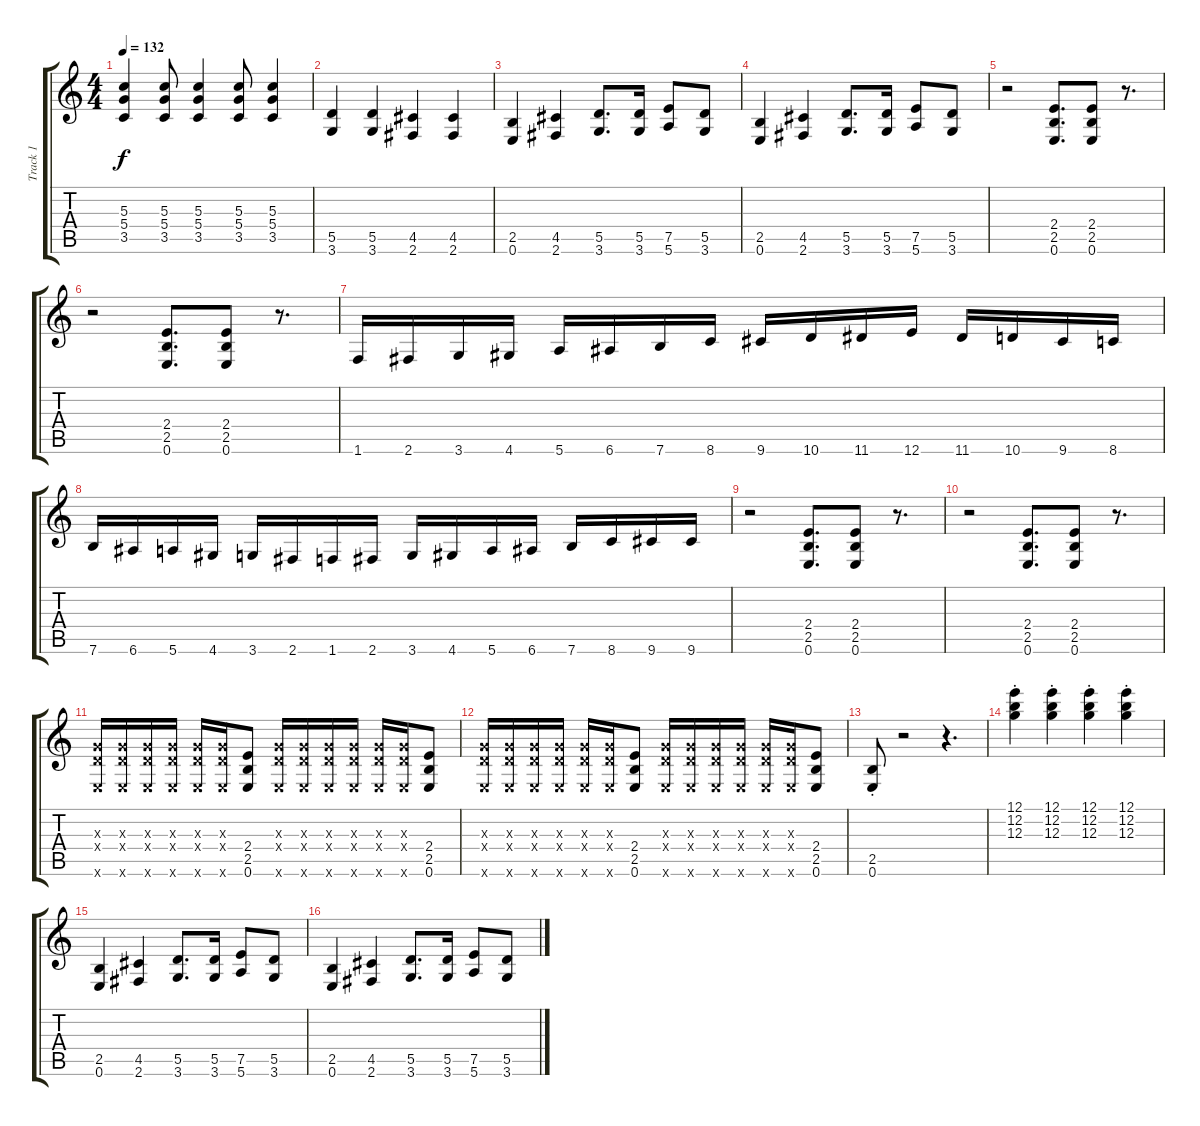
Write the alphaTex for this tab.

\track ("Track 1" "Track 1") {instrument distortionguitar}
\staff {score tabs}
\tuning (E4 B3 G3 D3 A2 E2) {hide}
\ts (4 4)
\tempo 132
\clef g2
\ks c
(5.3 5.4 3.5).4{dy f} (5.3 5.4 3.5).8 (5.3 5.4 3.5).4 (5.3 5.4 3.5).8 (5.3 5.4 3.5).4 |
(5.5 3.6).4 (5.5 3.6).4 (4.5 2.6).4 (4.5 2.6).4 |
(2.5 0.6).4 (4.5 2.6).4 (5.5 3.6).8{d} (5.5 3.6).16 (7.5 5.6).8 (5.5 3.6).8 |
(2.5 0.6).4 (4.5 2.6).4 (5.5 3.6).8{d} (5.5 3.6).16 (7.5 5.6).8 (5.5 3.6).8 |
r.2 (2.4 2.5 0.6).8{d} (2.4 2.5 0.6).8 r.8{d} |
r.2 (2.4 2.5 0.6).8{d} (2.4 2.5 0.6).8 r.8{d} |
1.6.16{instrument guitarharmonics} 2.6.16 3.6.16 4.6.16 5.6.16 6.6.16 7.6.16 8.6.16 9.6.16 10.6.16 11.6.16 12.6.16 11.6.16 10.6.16 9.6.16 8.6.16 |
7.6.16 6.6.16 5.6.16 4.6.16 3.6.16 2.6.16 1.6.16 2.6.16 3.6.16 4.6.16 5.6.16 6.6.16 7.6.16 8.6.16 9.6.16 9.6.16 |
r.2{instrument distortionguitar} (2.4 2.5 0.6).8{d} (2.4 2.5 0.6).8 r.8{d} |
r.2 (2.4 2.5 0.6).8{d} (2.4 2.5 0.6).8 r.8{d} |
(0.3{x} 0.4{x} 0.6{x}).16 (0.3{x} 0.4{x} 0.6{x}).16 (0.3{x} 0.4{x} 0.6{x}).16 (0.3{x} 0.4{x} 0.6{x}).16 (0.3{x} 0.4{x} 0.6{x}).16 (0.3{x} 0.4{x} 0.6{x}).16 (2.4 2.5 0.6).8 (0.3{x} 0.4{x} 0.6{x}).16 (0.3{x} 0.4{x} 0.6{x}).16 (0.3{x} 0.4{x} 0.6{x}).16 (0.3{x} 0.4{x} 0.6{x}).16 (0.3{x} 0.4{x} 0.6{x}).16 (0.3{x} 0.4{x} 0.6{x}).16 (2.4 2.5 0.6).8 |
(0.3{x} 0.4{x} 0.6{x}).16 (0.3{x} 0.4{x} 0.6{x}).16 (0.3{x} 0.4{x} 0.6{x}).16 (0.3{x} 0.4{x} 0.6{x}).16 (0.3{x} 0.4{x} 0.6{x}).16 (0.3{x} 0.4{x} 0.6{x}).16 (2.4 2.5 0.6).8 (0.3{x} 0.4{x} 0.6{x}).16 (0.3{x} 0.4{x} 0.6{x}).16 (0.3{x} 0.4{x} 0.6{x}).16 (0.3{x} 0.4{x} 0.6{x}).16 (0.3{x} 0.4{x} 0.6{x}).16 (0.3{x} 0.4{x} 0.6{x}).16 (2.4 2.5 0.6).8 |
(2.5 0.6{st}).8 r.2 r.4{d} |
(12.1{st} 12.2{st} 12.3{st}).4 (12.1{st} 12.2{st} 12.3{st}).4 (12.1{st} 12.2{st} 12.3{st}).4 (12.1{st} 12.2{st} 12.3{st}).4 |
(2.5 0.6).4 (4.5 2.6).4 (5.5 3.6).8{d} (5.5 3.6).16 (7.5 5.6).8 (5.5 3.6).8 |
(2.5 0.6).4 (4.5 2.6).4 (5.5 3.6).8{d} (5.5 3.6).16 (7.5 5.6).8 (5.5 3.6).8
